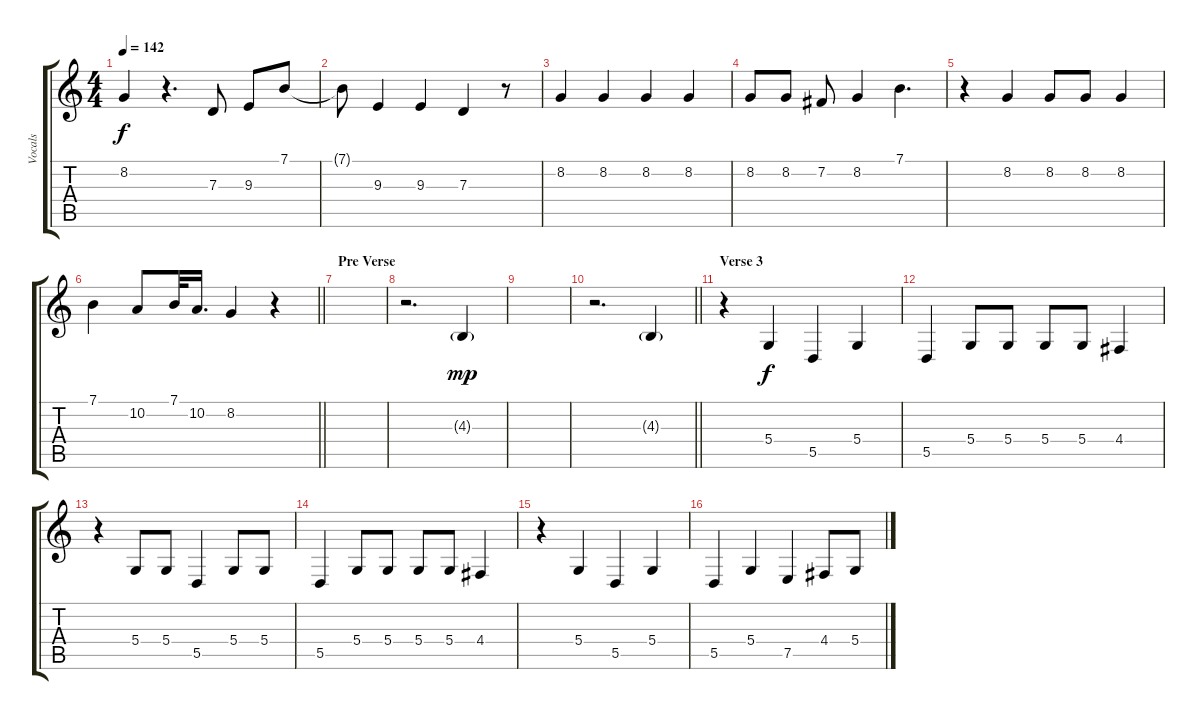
\track ("Vocals" "Vocals") {instrument lead6voice}
\staff {score tabs}
\tuning (E4 B3 G3 D3 A2 E2) {hide}
\ts (4 4)
\tempo 142
\clef g2
\ks c
8.2{t}.4{dy f} r.4{d} 7.3.8 9.3.8 7.1.8 |
7.1{t}.8 9.3.4 9.3.4 7.3.4 r.8 |
8.2.4 8.2.4 8.2.4 8.2.4 |
8.2.8 8.2.8 7.2.8 8.2.4 7.1.4{d} |
r.4 8.2.4 8.2.8 8.2.8 8.2.4 |
\barLineRight lightlight
7.1.4 10.2.8 7.1.32 10.2.16{d} 8.2.4 r.4 |
\section ("" "Pre Verse")
|
r.2{d} 4.3{g}.4{dy mp} |
|
\barLineRight lightlight
r.2{d} 4.3{g}.4 |
\section ("" "Verse 3")
r.4 5.4.4{dy f} 5.5.4 5.4.4 |
5.5.4 5.4.8 5.4.8 5.4.8 5.4.8 4.4.4 |
r.4 5.4.8 5.4.8 5.5.4 5.4.8 5.4.8 |
5.5.4 5.4.8 5.4.8 5.4.8 5.4.8 4.4.4 |
r.4 5.4.4 5.5.4 5.4.4 |
5.5.4 5.4.4 7.5.4 4.4.8 5.4.8
